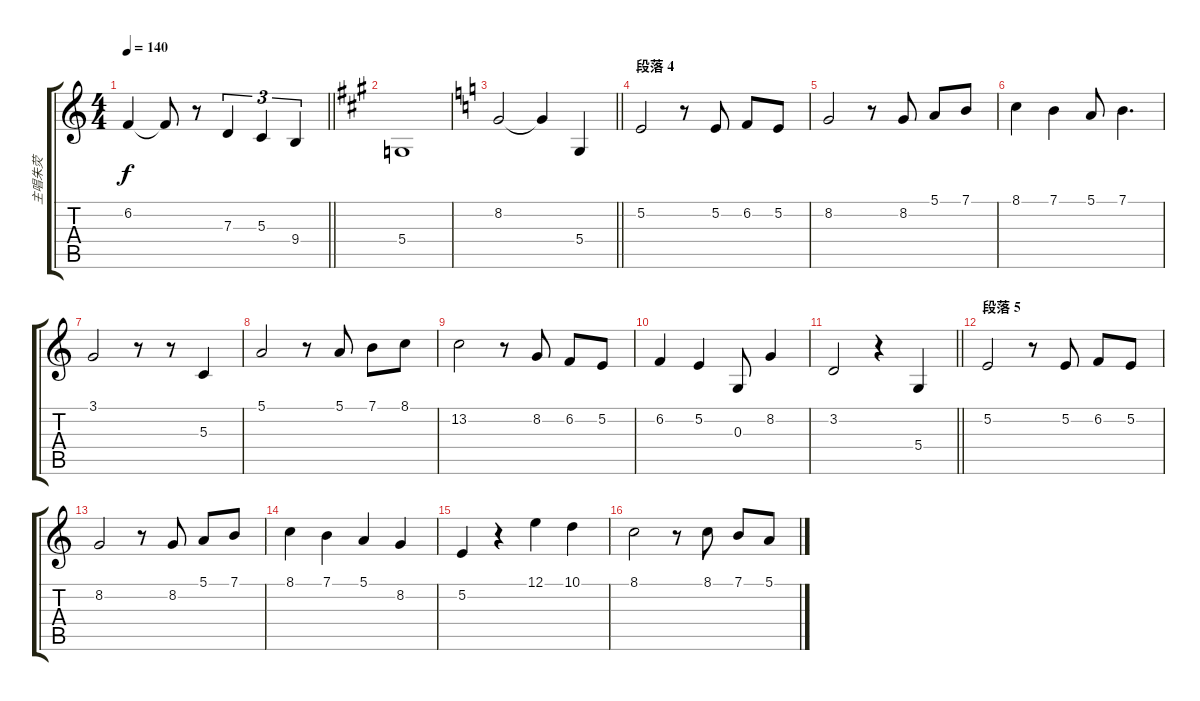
\track ("主唱朱荧" "主唱朱荧") {instrument churchorgan}
\staff {score tabs}
\tuning (E4 B3 G3 D3 A2 E2) {hide}
\ts (4 4)
\tempo 140
\clef g2
\barLineRight lightlight
\ks c
6.2.4{dy f} 6.2{t}.8 r.8 7.3.4{tu (3 2)} 5.3.4{tu (3 2)} 9.4.4{tu (3 2)} |
\ks a
5.4.1 |
\barLineRight lightlight
\ks c
8.2.2 8.2{t}.4 5.4.4 |
\section ("" "段落 4")
5.2.2 r.8 5.2.8 6.2.8 5.2.8 |
8.2.2 r.8 8.2.8 5.1.8 7.1.8 |
8.1.4 7.1.4 5.1.8 7.1.4{d} |
3.1.2 r.8 r.8 5.3.4 |
5.1.2 r.8 5.1.8 7.1.8 8.1.8 |
13.2.2 r.8 8.2.8 6.2.8 5.2.8 |
6.2.4 5.2.4 0.3.8 8.2.4 |
\barLineRight lightlight
3.2.2 r.4 5.4.4 |
\section ("" "段落 5")
5.2.2 r.8 5.2.8 6.2.8 5.2.8 |
8.2.2 r.8 8.2.8 5.1.8 7.1.8 |
8.1.4 7.1.4 5.1.4 8.2.4 |
5.2.4 r.4 12.1.4 10.1.4 |
8.1.2 r.8 8.1.8 7.1.8 5.1.8
